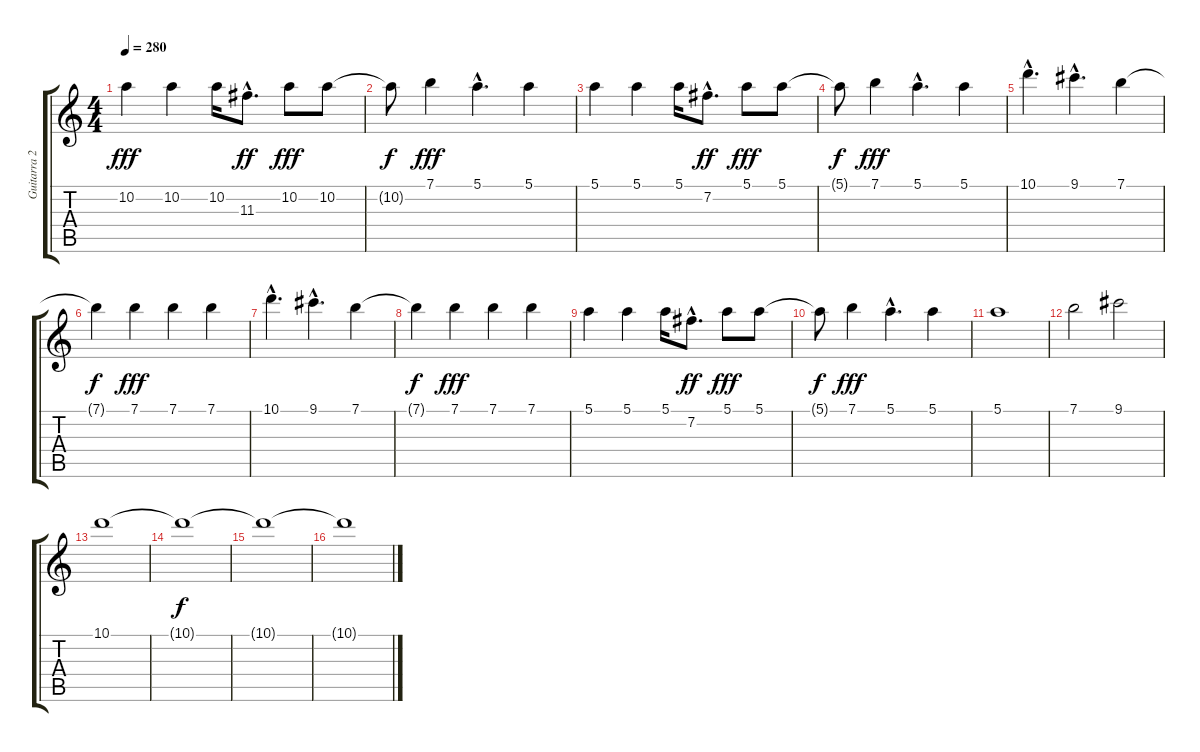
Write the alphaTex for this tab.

\track ("Guitarra 2 - Erik" "Guitarra 2") {instrument distortionguitar}
\staff {score tabs}
\tuning (E4 B3 G3 D3 A2 E2) {hide}
\ts (4 4)
\tempo 280
\clef g2
\ks c
10.2.4{dy fff} 10.2.4 10.2.16 11.3{hac}.8{d dy ff} 10.2.8{dy fff} 10.2.8 |
10.2{t}.8{dy f} 7.1.4{dy fff} 5.1{hac}.4{d} 5.1.4 |
5.1.4 5.1.4 5.1.16 7.2{hac}.8{d dy ff} 5.1.8{dy fff} 5.1.8 |
5.1{t}.8{dy f} 7.1.4{dy fff} 5.1{hac}.4{d} 5.1.4 |
10.1{hac}.4{d} 9.1{hac}.4{d} 7.1.4 |
7.1{t}.4{dy f} 7.1.4{dy fff} 7.1.4 7.1.4 |
10.1{hac}.4{d} 9.1{hac}.4{d} 7.1.4 |
7.1{t}.4{dy f} 7.1.4{dy fff} 7.1.4 7.1.4 |
5.1.4 5.1.4 5.1.16 7.2{hac}.8{d dy ff} 5.1.8{dy fff} 5.1.8 |
5.1{t}.8{dy f} 7.1.4{dy fff} 5.1{hac}.4{d} 5.1.4 |
5.1.1 |
7.1.2 9.1.2 |
10.1.1 |
10.1{t}.1{dy f} |
10.1{t}.1 |
10.1{t}.1
